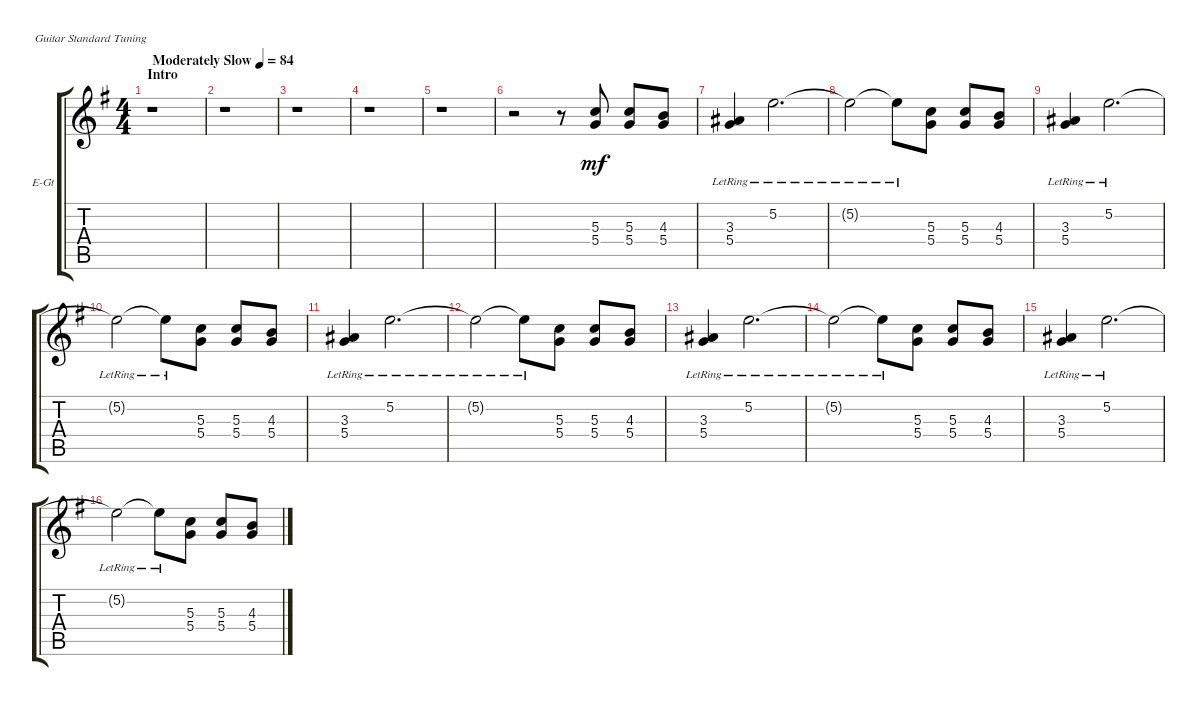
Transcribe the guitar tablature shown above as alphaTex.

\defaultSystemsLayout 4
\bracketExtendMode groupsimilarinstruments
\firstSystemTrackNameOrientation horizontal
\otherSystemsTrackNameOrientation horizontal
\track ("Guitar 2" "E-Gt") {instrument electricguitarclean}
\staff {score tabs}
\tuning (E4 B3 G3 D3 A2 E2)
\ts (4 4)
\section ("" "Intro")
\tempo (84 "Moderately Slow")
\clef g2
\ks g
r.1{dy mf instrument electricguitarclean} |
r.1 |
r.1 |
r.1 |
r.1 |
r.2 r.8 (5.3 5.4).8 (5.3 5.4).8 (4.3 5.4).8 |
(3.3{lr} 5.4{lr}).4 5.2{lr}.2{d} |
5.2{lr t}.2 5.2{lr t}.8 (5.3 5.4).8 (5.3 5.4).8 (4.3 5.4).8 |
(3.3{lr} 5.4{lr}).4 5.2{lr}.2{d} |
5.2{lr t}.2 5.2{lr t}.8 (5.3 5.4).8 (5.3 5.4).8 (4.3 5.4).8 |
(3.3{lr} 5.4{lr}).4 5.2{lr}.2{d} |
5.2{lr t}.2 5.2{lr t}.8 (5.3 5.4).8 (5.3 5.4).8 (4.3 5.4).8 |
(3.3{lr} 5.4{lr}).4 5.2{lr}.2{d} |
5.2{lr t}.2 5.2{lr t}.8 (5.3 5.4).8 (5.3 5.4).8 (4.3 5.4).8 |
(3.3{lr} 5.4{lr}).4 5.2{lr}.2{d} |
5.2{lr t}.2 5.2{lr t}.8 (5.3 5.4).8 (5.3 5.4).8 (4.3 5.4).8
